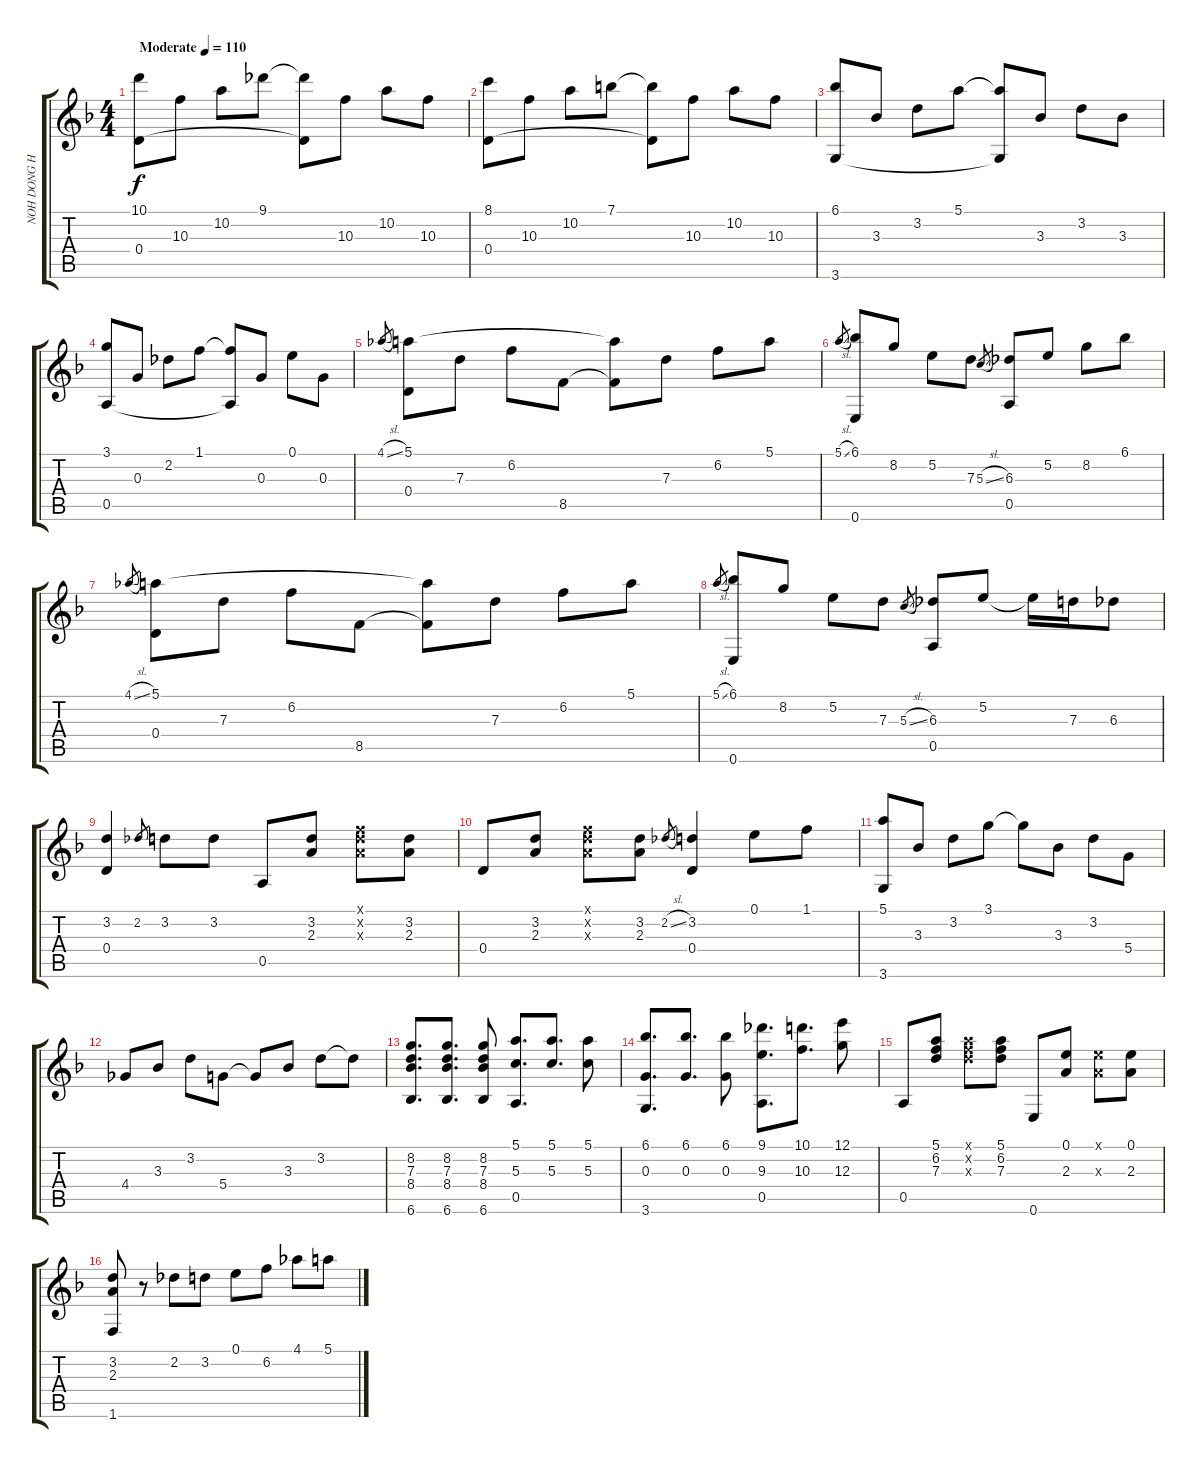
\track ("NOH DONG HWAN" "NOH DONG H") {instrument acousticguitarnylon}
\staff {score tabs}
\tuning (E4 B3 G3 D3 A2 E2) {hide}
\ts (4 4)
\tempo (110 "Moderate")
\clef g2
\ks dminor
(10.1 0.4).8{dy f instrument acousticguitarnylon} 10.3.8 10.2.8 9.1.8 (9.1{t} 0.4{t}).8 10.3.8 10.2.8 10.3.8 |
(8.1 0.4).8 10.3.8 10.2.8 7.1.8 (7.1{t} 0.4{t}).8 10.3.8 10.2.8 10.3.8 |
(6.1 3.6).8 3.3.8 3.2.8 5.1.8 (5.1{t} 3.6{t}).8 3.3.8 3.2.8 3.3.8 |
(3.1 0.5).8 0.3.8 2.2.8 1.1.8 (1.1{t} 0.5{t}).8 0.3.8 0.1.8 0.3.8 |
4.1{sl}.8{gr} (5.1 0.4).8 7.3.8 6.2.8 8.5.8 (5.1{t} 8.5{t}).8 7.3.8 6.2.8 5.1.8 |
5.1{sl}.8{gr} (6.1 0.6).8 8.2.8 5.2.8 7.3.8 5.3{sl}.8{gr} (6.3 0.5).8 5.2.8 8.2.8 6.1.8 |
4.1{sl}.8{gr} (5.1 0.4).8 7.3.8 6.2.8 8.5.8 (5.1{t} 8.5{t}).8 7.3.8 6.2.8 5.1.8 |
5.1{sl}.8{gr} (6.1 0.6).8 8.2.8 5.2.8 7.3.8 5.3{sl}.8{gr} (6.3 0.5).8 5.2.8 5.2{t}.16 7.3.16 6.3.8 |
(3.2 0.4).4 2.2.8{gr} 3.2.8 3.2.8 0.5.8 (3.2 2.3).8 (1.1{x} 3.2{x} 2.3{x}).8 (3.2 2.3).8 |
0.4.8 (3.2 2.3).8 (1.1{x} 3.2{x} 2.3{x}).8 (3.2 2.3).8 2.2{sl}.8{gr} (3.2 0.4).4 0.1.8 1.1.8 |
(5.1 3.6).8 3.3.8 3.2.8 3.1.8 3.1{t}.8 3.3.8 3.2.8 5.4.8 |
4.4.8 3.3.8 3.2.8 5.4.8 5.4{t}.8 3.3.8 3.2.8 3.2{t}.8 |
(8.2 7.3 8.4 6.6).8{d} (8.2 7.3 8.4 6.6).8{d} (8.2 7.3 8.4 6.6).8 (5.1 5.3 0.5).8{d} (5.1 5.3).8{d} (5.1 5.3).8 |
(6.1 0.3 3.6).8{d} (6.1 0.3).8{d} (6.1 0.3).8 (9.1 9.3 0.5).8{d} (10.1 10.3).8{d} (12.1 12.3).8 |
0.5.8 (5.1 6.2 7.3).8 (5.1{x} 6.2{x} 7.3{x}).8 (5.1 6.2 7.3).8 0.6.8 (0.1 2.3).8 (0.1{x} 2.3{x}).8 (0.1 2.3).8 |
(3.2 2.3 1.6).8 r.8 2.2.8 3.2.8 0.1.8 6.2.8 4.1.8 5.1.8
